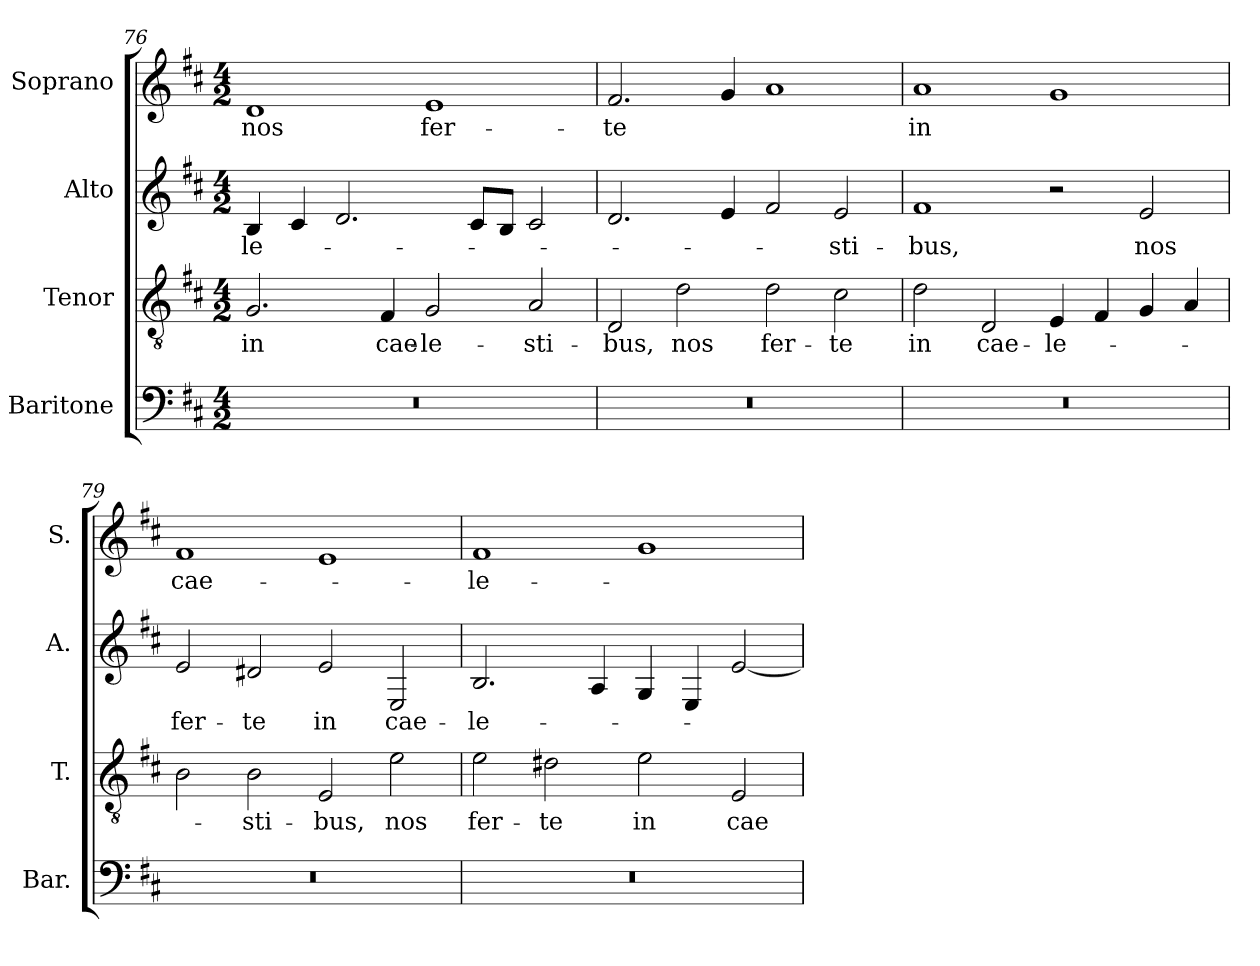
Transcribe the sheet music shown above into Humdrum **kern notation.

**kern	**kern	**text	**kern	**text	**kern	**text
*part4	*part3	*part3	*part2	*part2	*part1	*part1
*staff4	*staff3	*staff3	*staff2	*staff2	*staff1	*staff1
*I"Baritone	*I"Tenor	*	*I"Alto	*	*I"Soprano	*
*I'Bar.	*I'T.	*	*I'A.	*	*I'S.	*
!!LO:LB:g=z
*clefF4	*clefGv2	*	*clefG2	*	*clefG2	*
*	*ITrd7c12	*	*	*	*	*
*k[f#c#]	*k[f#c#]	*	*k[f#c#]	*	*k[f#c#]	*
*D:	*D:	*	*D:	*	*D:	*
*M4/2	*M4/2	*	*M4/2	*	*M4/2	*
=76	=76	=76	=76	=76	=76	=76
!LO:N:vis=1	!	!	!	!	!	!
!	!	!LO:LY:b:color=#000000	!	!	!	!
!	!	!	!	!LO:LY:b:color=#000000	!	!
!	!	!	!	!	!	!LO:LY:b:color=#000000
0r	2.GGi/	in	4Bi/	-le-	1di	nos
.	.	.	4c#i/	.	.	.
.	.	.	2.di/	.	.	.
!	!	!LO:LY:b:color=#000000	!	!	!	!
.	4FF#i/	cae-	.	.	.	.
!	!	!LO:LY:b:color=#000000	!	!	!	!
!	!	!	!	!	!	!LO:LY:b:color=#000000
.	2GGi/	-le-	.	.	1ei	fer-
.	.	.	8c#i/L	.	.	.
.	.	.	8Bi/J	.	.	.
!	!	!LO:LY:b:color=#000000	!	!	!	!
.	2AAi/	-sti-	2c#i/	.	.	.
=77	=77	=77	=77	=77	=77	=77
!LO:N:vis=1	!	!	!	!	!	!
!	!	!LO:LY:b:color=#000000	!	!	!	!
!	!	!	!	!	!	!LO:LY:b:color=#000000
0r	2DDi/	-bus,	2.di/	.	2.f#i/	-te
!	!	!LO:LY:b:color=#000000	!	!	!	!
.	2Di\	nos	.	.	.	.
.	.	.	4ei/	.	4gi/	.
!	!	!LO:LY:b:color=#000000	!	!	!	!
.	2Di\	fer-	2f#i/	.	1ai	.
!	!	!LO:LY:b:color=#000000	!	!	!	!
!	!	!	!	!LO:LY:b:color=#000000	!	!
.	2C#i\	-te	2ei/	-sti-	.	.
=78	=78	=78	=78	=78	=78	=78
!LO:N:vis=1	!	!	!	!	!	!
!	!	!LO:LY:b:color=#000000	!	!	!	!
!	!	!	!	!LO:LY:b:color=#000000	!	!
!	!	!	!	!	!	!LO:LY:b:color=#000000
0r	2Di\	in	1f#i	-bus,	1ai	in
!	!	!LO:LY:b:color=#000000	!	!	!	!
.	2DDi/	cae-	.	.	.	.
!	!	!LO:LY:b:color=#000000	!	!	!	!
.	4EEi/	-le-	2r	.	1gi	.
.	4FF#i/	.	.	.	.	.
!	!	!	!	!LO:LY:b:color=#000000	!	!
.	4GGi/	.	2ei/	nos	.	.
.	4AAi/	.	.	.	.	.
=79	=79	=79	=79	=79	=79	=79
!LO:N:vis=1	!	!	!	!	!	!
!	!	!	!	!LO:LY:b:color=#000000	!	!
!	!	!	!	!	!	!LO:LY:b:color=#000000
0r	2BBi\	.	2ei/	fer-	1f#i	cae-
!	!	!LO:LY:b:color=#000000	!	!	!	!
!	!	!	!	!LO:LY:b:color=#000000	!	!
.	2BBi\	-sti-	2d#Xi/	-te	.	.
!	!	!LO:LY:b:color=#000000	!	!	!	!
!	!	!	!	!LO:LY:b:color=#000000	!	!
.	2EEi/	-bus,	2ei/	in	1ei	.
!	!	!LO:LY:b:color=#000000	!	!	!	!
!	!	!	!	!LO:LY:b:color=#000000	!	!
.	2Ei\	nos	2Ei/	cae-	.	.
=80	=80	=80	=80	=80	=80	=80
!LO:N:vis=1	!	!	!	!	!	!
!	!	!LO:LY:b:color=#000000	!	!	!	!
!	!	!	!	!LO:LY:b:color=#000000	!	!
!	!	!	!	!	!	!LO:LY:b:color=#000000
0r	2Ei\	fer-	2.Bi/	-le-	1f#i	-le-
!	!	!LO:LY:b:color=#000000	!	!	!	!
.	2D#Xi\	-te	.	.	.	.
.	.	.	4Ai/	.	.	.
!	!	!LO:LY:b:color=#000000	!	!	!	!
.	2Ei\	in	4Gi/	.	1gi	.
.	.	.	4Ei/	.	.	.
!	!	!LO:LY:b:color=#000000	!	!	!	!
.	2EEi/	cae-	[2ei/	.	.	.
=	=	=	=	=	=	=
*-	*-	*-	*-	*-	*-	*-
